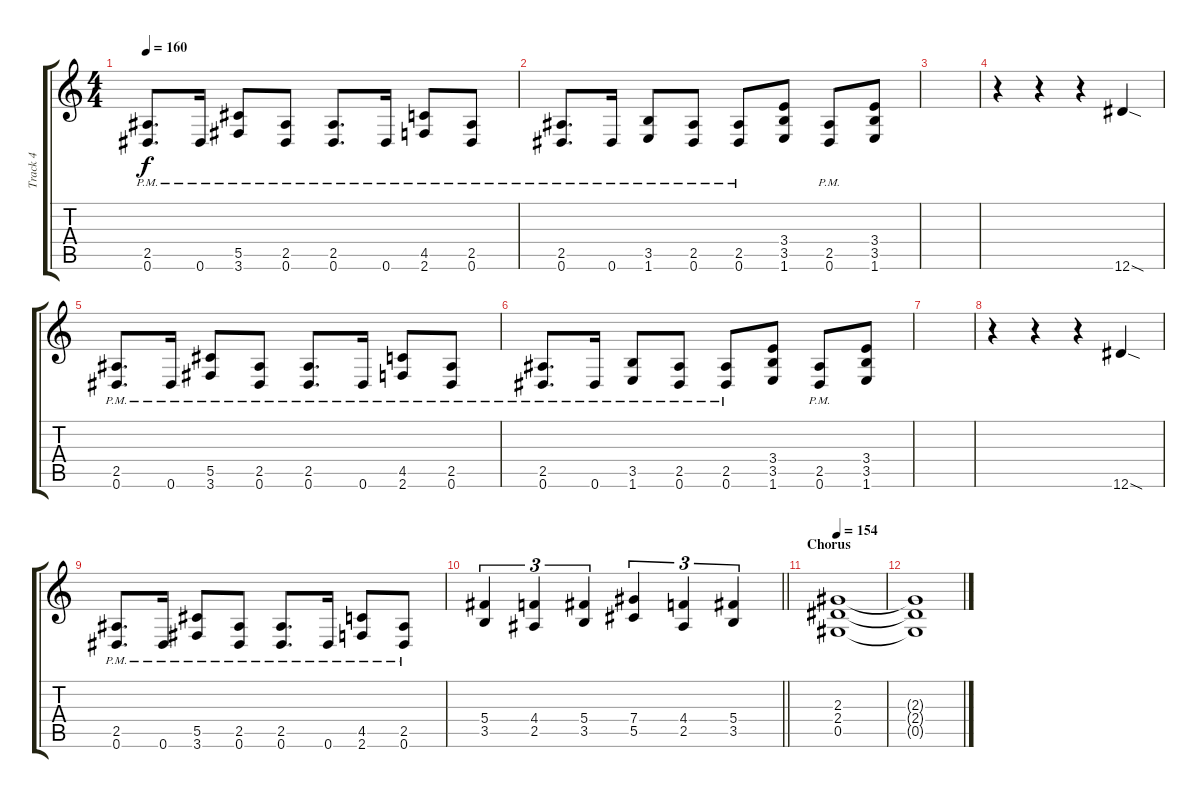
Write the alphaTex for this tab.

\track ("Track 4" "Track 4") {instrument overdrivenguitar}
\staff {score tabs}
\tuning (Eb4 Bb3 Gb3 Db3 Ab2 Eb2) {hide}
\ts (4 4)
\tempo 160
\clef g2
\ks c
(2.5{pm} 0.6{pm}).8{d dy f} 0.6{pm}.16 (5.5{pm} 3.6{pm}).8 (2.5{pm} 0.6{pm}).8 (2.5{pm} 0.6{pm}).8{d} 0.6{pm}.16 (4.5{pm} 2.6{pm}).8 (2.5{pm} 0.6{pm}).8 |
(2.5{pm} 0.6{pm}).8{d} 0.6{pm}.16 (3.5{pm} 1.6{pm}).8 (2.5{pm} 0.6{pm}).8 (2.5{pm} 0.6{pm}).8 (3.4 3.5 1.6).8 (2.5{pm} 0.6{pm}).8 (3.4 3.5 1.6).8 |
|
r.4 r.4 r.4 12.6{sod}.4 |
(2.5{pm} 0.6{pm}).8{d} 0.6{pm}.16 (5.5{pm} 3.6{pm}).8 (2.5{pm} 0.6{pm}).8 (2.5{pm} 0.6{pm}).8{d} 0.6{pm}.16 (4.5{pm} 2.6{pm}).8 (2.5{pm} 0.6{pm}).8 |
(2.5{pm} 0.6{pm}).8{d} 0.6{pm}.16 (3.5{pm} 1.6{pm}).8 (2.5{pm} 0.6{pm}).8 (2.5{pm} 0.6{pm}).8 (3.4 3.5 1.6).8 (2.5{pm} 0.6{pm}).8 (3.4 3.5 1.6).8 |
|
r.4 r.4 r.4 12.6{sod}.4 |
(2.5{pm} 0.6{pm}).8{d} 0.6{pm}.16 (5.5{pm} 3.6{pm}).8 (2.5{pm} 0.6{pm}).8 (2.5{pm} 0.6{pm}).8{d} 0.6{pm}.16 (4.5{pm} 2.6{pm}).8 (2.5{pm} 0.6{pm}).8 |
\barLineRight lightlight
(5.4 3.5).4{tu (3 2)} (4.4 2.5).4{tu (3 2)} (5.4 3.5).4{tu (3 2)} (7.4 5.5).4{tu (3 2)} (4.4 2.5).4{tu (3 2)} (5.4 3.5).4{tu (3 2)} |
\section ("" "Chorus")
\tempo 154
(2.3 2.4 0.5).1{volume 0} |
(2.3{t} 2.4{t} 0.5{t}).1
